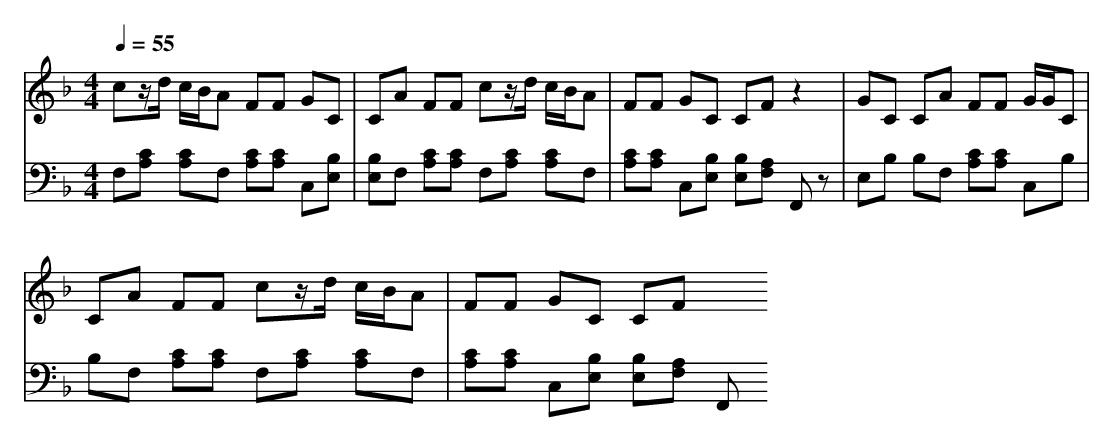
X:1
T:
M: 4/4
L: 1/8
Q:1/4=55
K:F % 1 flats
V:1
cz/2d/2 c/2B/2A FF GC|CA FF cz/2d/2 c/2B/2A|FF GC CF z2|GC CA FF G/2G/2C|
CA FF cz/2d/2 c/2B/2A|FF GC CF
V:2
F,[CA,] [CA,]F, [CA,][CA,] C,[B,E,]|[B,E,]F, [CA,][CA,] F,[CA,] [CA,]F,|[CA,][CA,] C,[B,E,] [B,E,][A,F,] F,,z|E,B, B,F, [CA,][CA,] C,B,|
B,F, [CA,][CA,] F,[CA,] [CA,]F,|[CA,][CA,] C,[B,E,] [B,E,][A,F,] F,,
